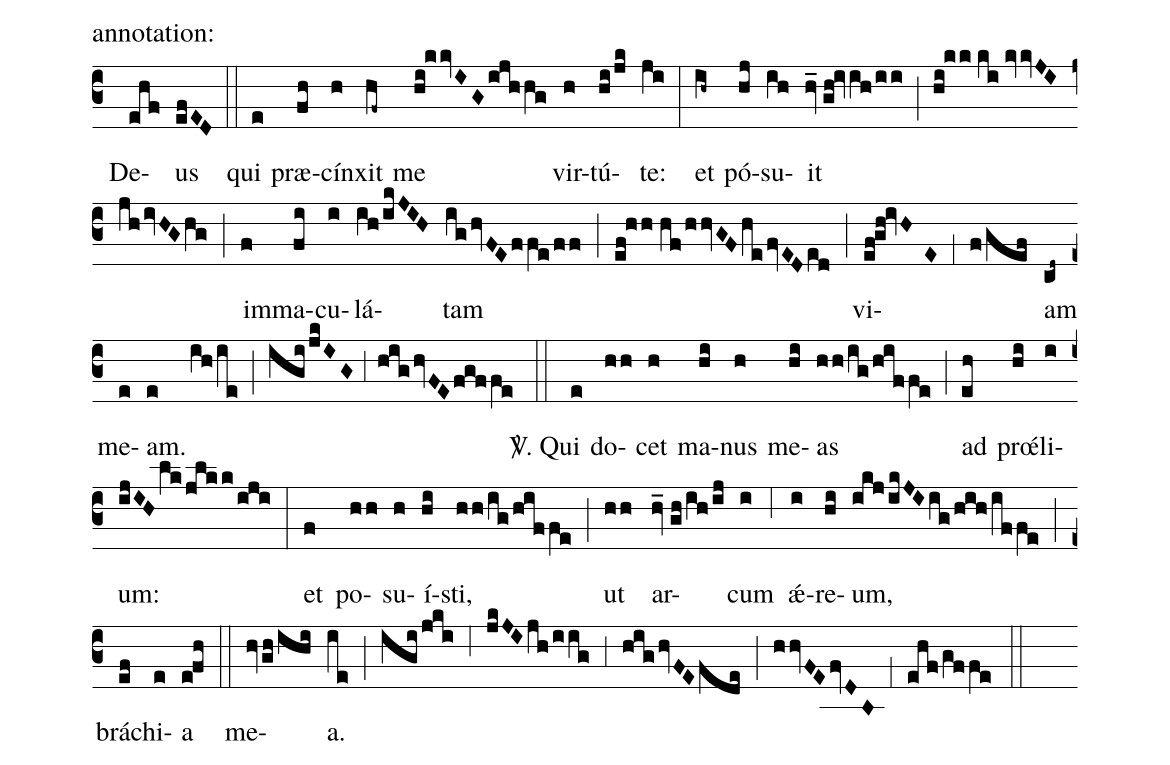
mode:VII;
office-part:Responsoria;
%%
(c3) () De(ehf)us(efED) (::) qui(e) præ(fh)cín(h)xit(hf~) me(hi!kkvIG/ijhhg) vir(h)tú(hi/jk)te:(ji) (:) et(ih~) pó(hj)su(ih)it(hv_//gh!ivih/ii) (;) (hi!kk//ki//kvvJI/jh/ivHG/hg) (;) im(f)ma(fi)cu(i)lá(ih/ikJIH)tam(ig/hvFE/ffe/ff) (;) (ef!hh//hf/hhvGF/he/fvED/ed) (;) vi(ef!gh!ivHE,1f/gef)am(cd~) me(e)am.(e) (ih/ie) (;) (igi/jkIG) (,3hig/hvFE/fgffe) (::) <sp>V/</sp>. Qui(e) do(hh)cet(h) ma(hi)nus(h) me(hi)as(hh/ig/hiffe) (;) ad(eh) pr<sp>'oe</sp>(hi)li(i)um:(ijIH/lk/jlkk/iji) (:) et(f) po(hh)su(h)í(hi)sti,(hh/ig/hiffe) (;) ut(hh) ar(hv_//gh/ih/ij)cum(i) (,6) {<sp>'ae</sp>}(i)re(hi)um,(ikj/ikJI/ig/hih/iffe) (;) brá(ef)chi(e)a(e!fh) (::) me(hv/gh/ihi)a.(ie) (;) (igi/jki) (,6) (jkJI/jh/iig) (,3) (hig/hvFE/fde) (;) (hhvFE/fvDB) (,1) (ehf/gffe) (::)
